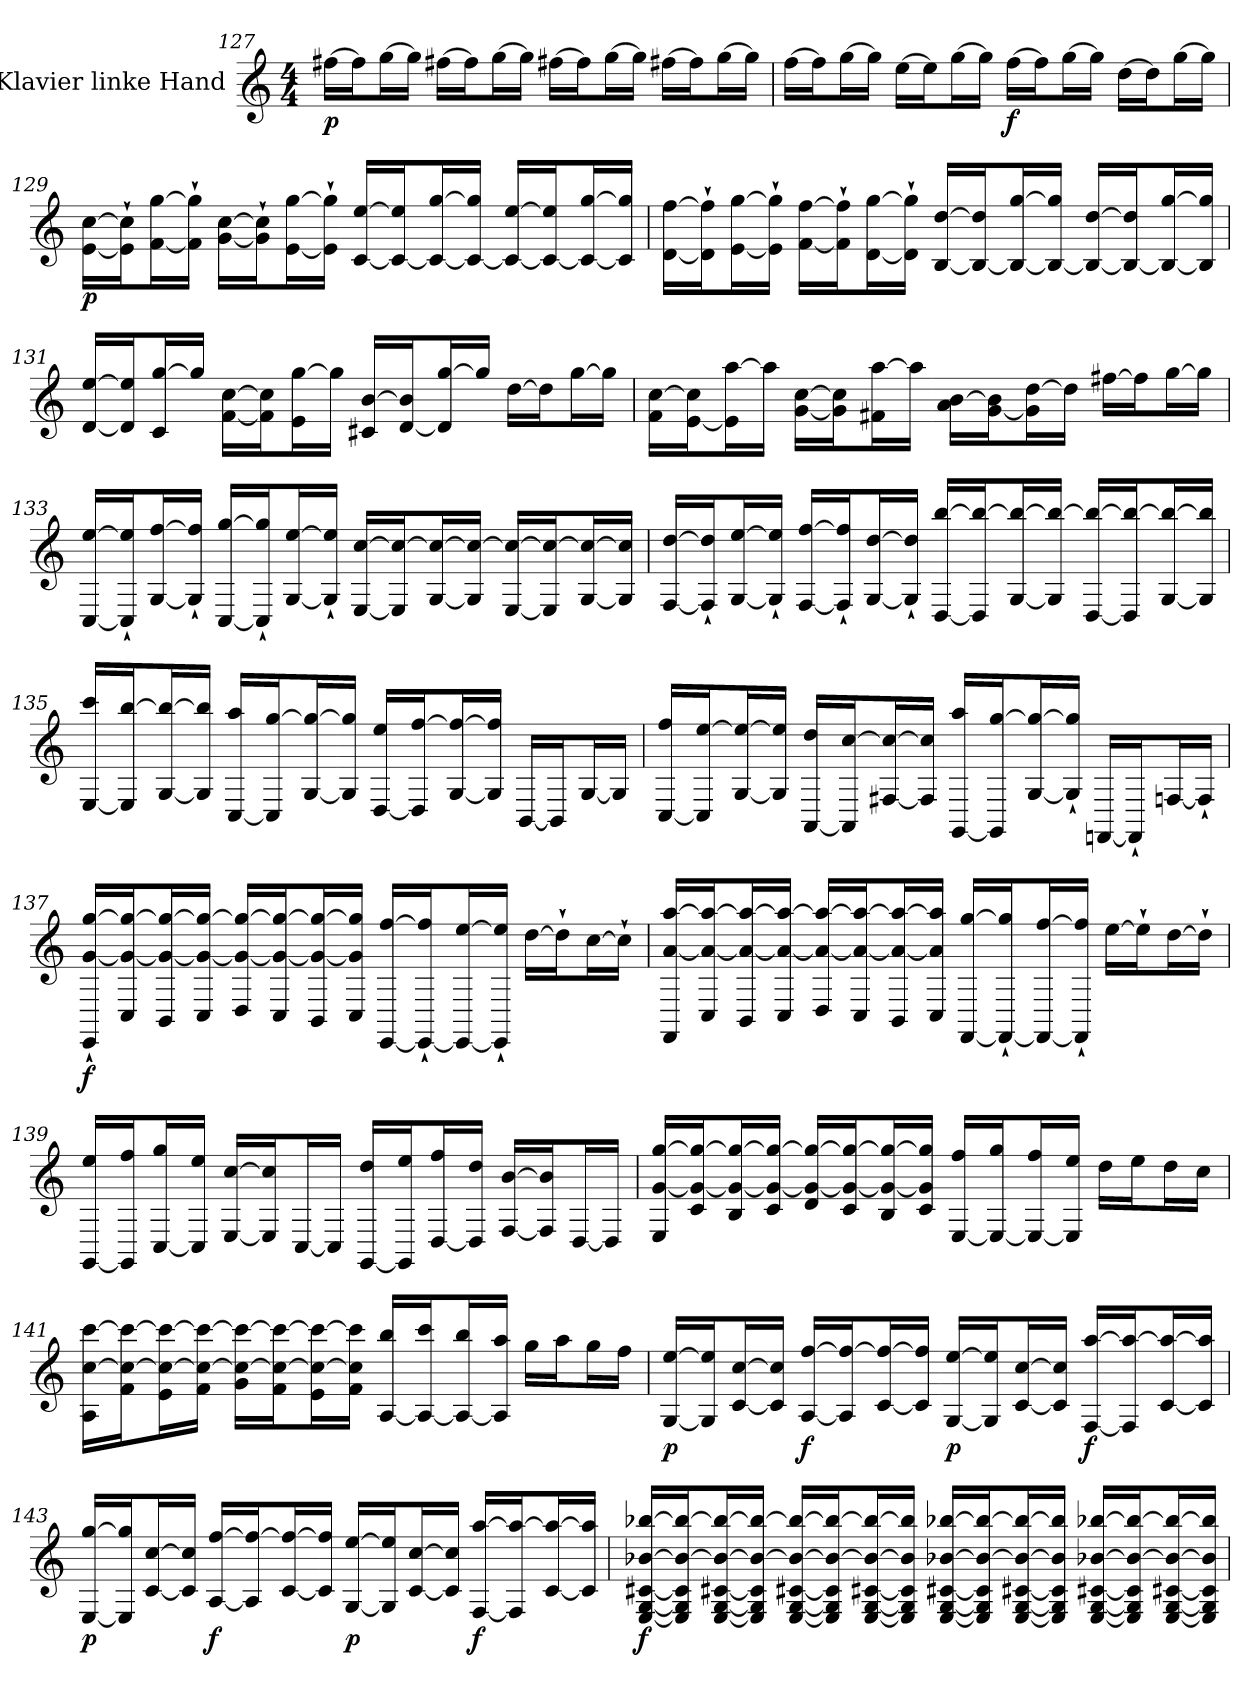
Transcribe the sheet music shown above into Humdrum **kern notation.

**kern	**dynam
*part1	*part1
*staff1	*staff1
*I"Klavier linke Hand	*
*clefG2	*
*k[]	*
*M4/4	*
=127	=127
[16ff#XLL	p
16ff#J]	.
[16ggL	.
16ggJJ]	.
[16ff#XLL	.
16ff#J]	.
[16ggL	.
16ggJJ]	.
[16ff#XLL	.
16ff#J]	.
[16ggL	.
16ggJJ]	.
[16ff#XLL	.
16ff#J]	.
[16ggL	.
16ggJJ]	.
=128	=128
[16ffLL	.
16ffJ]	.
[16ggL	.
16ggJJ]	.
[16eeLL	.
16eeJ]	.
[16ggL	.
16ggJJ]	.
[16ffLL	f
16ffJ]	.
[16ggL	.
16ggJJ]	.
[16ddLL	.
16ddJ]	.
[16ggL	.
16ggJJ]	.
=129	=129
[16e [16ccLL	p
16e]` 16cc]`J	.
[16f [16ggL	.
16f]` 16gg]`JJ	.
[16g [16ccLL	.
16g]` 16cc]`J	.
[16e [16ggL	.
16e]` 16gg]`JJ	.
[16c [16eeLL	.
16c_ 16ee]J	.
16c_ [16ggL	.
16c_ 16gg]JJ	.
16c_ [16eeLL	.
16c_ 16ee]J	.
16c_ [16ggL	.
16c] 16gg]JJ	.
=130	=130
[16d [16ffLL	.
16d]` 16ff]`J	.
[16e [16ggL	.
16e]` 16gg]`JJ	.
[16f [16ffLL	.
16f]` 16ff]`J	.
[16d [16ggL	.
16d]` 16gg]`JJ	.
[16B [16ddLL	.
16B_ 16dd]J	.
16B_ [16ggL	.
16B_ 16gg]JJ	.
16B_ [16ddLL	.
16B_ 16dd]J	.
16B_ [16ggL	.
16B] 16gg]JJ	.
=131	=131
[16d [16eeLL	.
16d] 16ee]J	.
16c [16ggL	.
16ggJJ]	.
[16f [16ccLL	.
16f] 16cc]J	.
16e [16ggL	.
16ggJJ]	.
16c#X [16bLL	.
[16d 16b]J	.
16d] [16ggL	.
16ggJJ]	.
[16ddLL	.
16ddJ]	.
[16ggL	.
16ggJJ]	.
=132	=132
16f [16ccLL	.
[16e 16cc]J	.
16e] [16aaL	.
16aaJJ]	.
[16g [16ccLL	.
16g] 16cc]J	.
16f#X [16aaL	.
16aaJJ]	.
16a [16bLL	.
[16g 16b]J	.
16g] [16ddL	.
16ddJJ]	.
[16ff#XLL	.
16ff#J]	.
[16ggL	.
16ggJJ]	.
=133	=133
[16C [16eeLL	.
16C]` 16ee]`J	.
[16G [16ffL	.
16G]` 16ff]`JJ	.
[16C [16ggLL	.
16C]` 16gg]`J	.
[16G [16eeL	.
16G]` 16ee]`JJ	.
[16E [16ccLL	.
16E] 16cc_J	.
[16G 16cc_L	.
16G] 16cc_JJ	.
[16E 16cc_LL	.
16E] 16cc_J	.
[16G 16cc_L	.
16G] 16cc]JJ	.
=134	=134
[16F [16ddLL	.
16F]` 16dd]`J	.
[16G [16eeL	.
16G]` 16ee]`JJ	.
[16F [16ffLL	.
16F]` 16ff]`J	.
[16G [16ddL	.
16G]` 16dd]`JJ	.
[16D [16bbLL	.
16D] 16bb_J	.
[16G 16bb_L	.
16G] 16bb_JJ	.
[16D 16bb_LL	.
16D] 16bb_J	.
[16G 16bb_L	.
16G] 16bb]JJ	.
=135	=135
[16E 16cccLL	.
16E] [16bbJ	.
[16G 16bb_L	.
16G] 16bb]JJ	.
[16C 16aaLL	.
16C] [16ggJ	.
[16G 16gg_L	.
16G] 16gg]JJ	.
[16D 16eeLL	.
16D] [16ffJ	.
[16G 16ff_L	.
16G] 16ff]JJ	.
[16BBLL	.
16BBJ]	.
[16GL	.
16GJJ]	.
=136	=136
[16C 16ffLL	.
16C] [16eeJ	.
[16G 16ee_L	.
16G] 16ee]JJ	.
[16AA 16ddLL	.
16AA] [16ccJ	.
[16F#X 16cc_L	.
16F#] 16cc]JJ	.
[16GG 16aaLL	.
16GG] [16ggJ	.
[16G 16gg_L	.
16G]` 16gg]`JJ	.
[16FFnLL	.
16FF`J]	.
[16FnL	.
16F`JJ]	.
=137	=137
16EE` [16g` [16gg`LL	f
16C 16g_ 16gg_J	.
16BB 16g_ 16gg_L	.
16C 16g_ 16gg_JJ	.
16D 16g_ 16gg_LL	.
16C 16g_ 16gg_J	.
16BB 16g_ 16gg_L	.
16C 16g] 16gg]JJ	.
[16EE [16ffLL	.
16EE_` 16ff]`J	.
16EE_ [16eeL	.
16EE]` 16ee]`JJ	.
[16ddLL	.
16dd`J]	.
[16ccL	.
16cc`JJ]	.
=138	=138
16FF [16a [16aaLL	.
16C 16a_ 16aa_J	.
16BB 16a_ 16aa_L	.
16C 16a_ 16aa_JJ	.
16D 16a_ 16aa_LL	.
16C 16a_ 16aa_J	.
16BB 16a_ 16aa_L	.
16C 16a] 16aa]JJ	.
[16FF [16ggLL	.
16FF_` 16gg]`J	.
16FF_ [16ffL	.
16FF]` 16ff]`JJ	.
[16eeLL	.
16ee`J]	.
[16ddL	.
16dd`JJ]	.
=139	=139
[16GG 16eeLL	.
16GG] 16ffJ	.
[16C 16ggL	.
16C] 16eeJJ	.
[16E [16ccLL	.
16E] 16cc]J	.
[16CL	.
16CJJ]	.
[16GG 16ddLL	.
16GG] 16eeJ	.
[16D 16ffL	.
16D] 16ddJJ	.
[16F [16bLL	.
16F] 16b]J	.
[16DL	.
16DJJ]	.
=140	=140
16E [16g [16ggLL	.
16c 16g_ 16gg_J	.
16B 16g_ 16gg_L	.
16c 16g_ 16gg_JJ	.
16d 16g_ 16gg_LL	.
16c 16g_ 16gg_J	.
16B 16g_ 16gg_L	.
16c 16g] 16gg]JJ	.
[16E 16ffLL	.
16E_ 16ggJ	.
16E_ 16ffL	.
16E] 16eeJJ	.
16ddLL	.
16eeJ	.
16ddL	.
16ccJJ	.
=141	=141
16A [16cc [16cccLL	.
16f 16cc_ 16ccc_J	.
16e 16cc_ 16ccc_L	.
16f 16cc_ 16ccc_JJ	.
16g 16cc_ 16ccc_LL	.
16f 16cc_ 16ccc_J	.
16e 16cc_ 16ccc_L	.
16f 16cc] 16ccc]JJ	.
[16A 16bbLL	.
16A_ 16cccJ	.
16A_ 16bbL	.
16A] 16aaJJ	.
16ggLL	.
16aaJ	.
16ggL	.
16ffJJ	.
=142	=142
[16G [16eeLL	p
16G] 16ee]J	.
[16c [16ccL	.
16c] 16cc]JJ	.
[16A [16ffLL	f
16A] 16ff_J	.
[16c 16ff_L	.
16c] 16ff]JJ	.
[16G [16eeLL	p
16G] 16ee]J	.
[16c [16ccL	.
16c] 16cc]JJ	.
[16F [16aaLL	f
16F] 16aa_J	.
[16c 16aa_L	.
16c] 16aa]JJ	.
=143	=143
[16E [16ggLL	p
16E] 16gg]J	.
[16c [16ccL	.
16c] 16cc]JJ	.
[16A [16ffLL	f
16A] 16ff_J	.
[16c 16ff_L	.
16c] 16ff]JJ	.
[16G [16eeLL	p
16G] 16ee]J	.
[16c [16ccL	.
16c] 16cc]JJ	.
[16F [16aaLL	f
16F] 16aa_J	.
[16c 16aa_L	.
16c] 16aa]JJ	.
=144	=144
[16E [16G [16c#X [16b-X [16bb-XLL	f
16E] 16G] 16c#] 16b-_ 16bb-_J	.
[16E [16G [16c#X 16b-_ 16bb-_L	.
16E] 16G] 16c#] 16b-_ 16bb-_JJ	.
[16E [16G [16c#X 16b-_ 16bb-_LL	.
16E] 16G] 16c#] 16b-_ 16bb-_J	.
[16E [16G [16c#X 16b-_ 16bb-_L	.
16E] 16G] 16c#] 16b-] 16bb-]JJ	.
[16E [16G [16c#X [16b-X [16bb-XLL	.
16E] 16G] 16c#] 16b-_ 16bb-_J	.
[16E [16G [16c#X 16b-_ 16bb-_L	.
16E] 16G] 16c#] 16b-] 16bb-]JJ	.
[16E [16G [16c#X [16b-X [16bb-XLL	.
16E] 16G] 16c#] 16b-_ 16bb-_J	.
[16E [16G [16c#X 16b-_ 16bb-_L	.
16E] 16G] 16c#] 16b-] 16bb-]JJ	.
=	=
*-	*-
